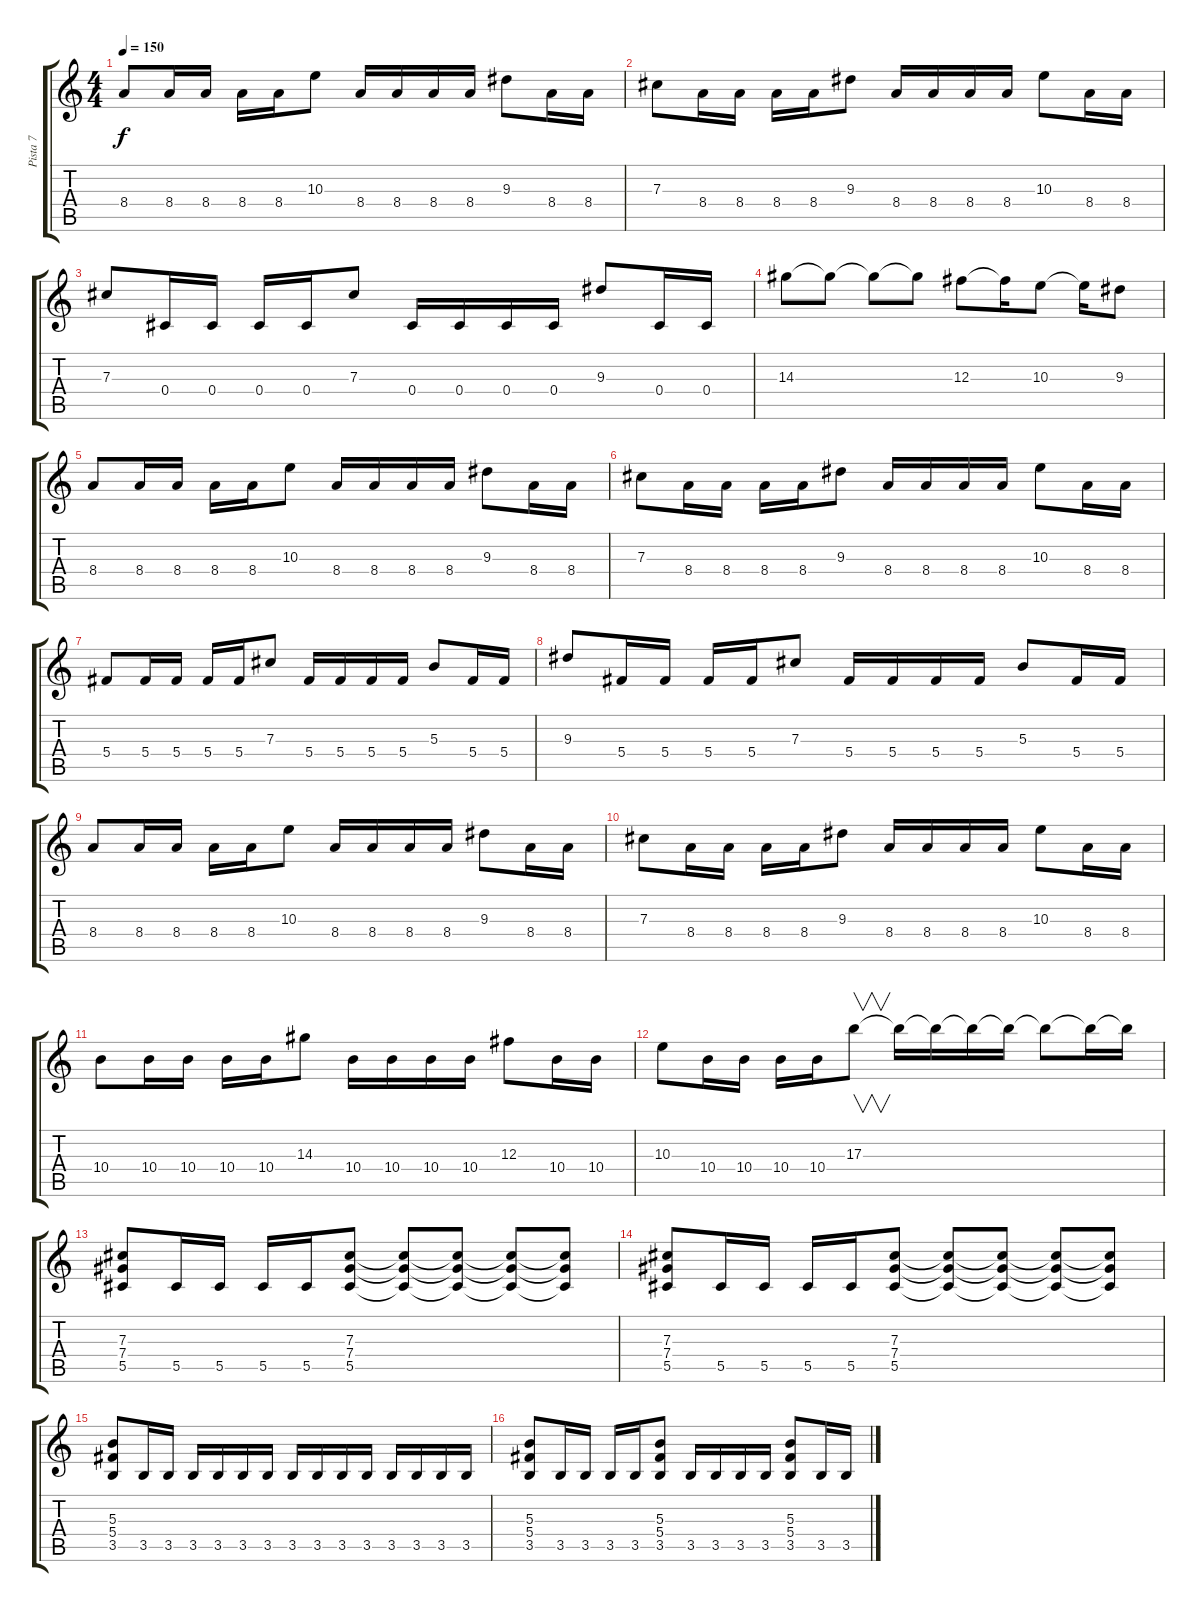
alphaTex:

\track ("Pista 7" "Pista 7") {instrument distortionguitar}
\staff {score tabs}
\tuning (Eb4 Bb3 Gb3 Db3 Ab2 Eb2) {hide}
\ts (4 4)
\tempo 150
\clef g2
\ks c
8.4.8{dy f} 8.4.16 8.4.16 8.4.16 8.4.16 10.3.8 8.4.16 8.4.16 8.4.16 8.4.16 9.3.8 8.4.16 8.4.16 |
7.3.8 8.4.16 8.4.16 8.4.16 8.4.16 9.3.8 8.4.16 8.4.16 8.4.16 8.4.16 10.3.8 8.4.16 8.4.16 |
7.3.8 0.4.16 0.4.16 0.4.16 0.4.16 7.3.8 0.4.16 0.4.16 0.4.16 0.4.16 9.3.8 0.4.16 0.4.16 |
14.3.8 14.3{t}.8 14.3{t}.8 14.3{t}.8 12.3.8 12.3{t}.16 10.3.8 10.3{t}.16 9.3.8 |
8.4.8 8.4.16 8.4.16 8.4.16 8.4.16 10.3.8 8.4.16 8.4.16 8.4.16 8.4.16 9.3.8 8.4.16 8.4.16 |
7.3.8 8.4.16 8.4.16 8.4.16 8.4.16 9.3.8 8.4.16 8.4.16 8.4.16 8.4.16 10.3.8 8.4.16 8.4.16 |
5.4.8 5.4.16 5.4.16 5.4.16 5.4.16 7.3.8 5.4.16 5.4.16 5.4.16 5.4.16 5.3.8 5.4.16 5.4.16 |
9.3.8 5.4.16 5.4.16 5.4.16 5.4.16 7.3.8 5.4.16 5.4.16 5.4.16 5.4.16 5.3.8 5.4.16 5.4.16 |
8.4.8 8.4.16 8.4.16 8.4.16 8.4.16 10.3.8 8.4.16 8.4.16 8.4.16 8.4.16 9.3.8 8.4.16 8.4.16 |
7.3.8 8.4.16 8.4.16 8.4.16 8.4.16 9.3.8 8.4.16 8.4.16 8.4.16 8.4.16 10.3.8 8.4.16 8.4.16 |
10.4.8 10.4.16 10.4.16 10.4.16 10.4.16 14.3.8 10.4.16 10.4.16 10.4.16 10.4.16 12.3.8 10.4.16 10.4.16 |
10.3.8 10.4.16 10.4.16 10.4.16 10.4.16 17.3.8{v} 17.3{t}.16 17.3{t}.16 17.3{t}.16 17.3{t}.16 17.3{t}.8 17.3{t}.16 17.3{t}.16 |
(7.3 7.4 5.5).8 5.5.16 5.5.16 5.5.16 5.5.16 (7.3 7.4 5.5).8 (7.3{t} 7.4{t} 5.5{t}).8 (7.3{t} 7.4{t} 5.5{t}).8 (7.3{t} 7.4{t} 5.5{t}).8 (7.3{t} 7.4{t} 5.5{t}).8 |
(7.3 7.4 5.5).8 5.5.16 5.5.16 5.5.16 5.5.16 (7.3 7.4 5.5).8 (7.3{t} 7.4{t} 5.5{t}).8 (7.3{t} 7.4{t} 5.5{t}).8 (7.3{t} 7.4{t} 5.5{t}).8 (7.3{t} 7.4{t} 5.5{t}).8 |
(5.3 5.4 3.5).8 3.5.16 3.5.16 3.5.16 3.5.16 3.5.16 3.5.16 3.5.16 3.5.16 3.5.16 3.5.16 3.5.16 3.5.16 3.5.16 3.5.16 |
(5.3 5.4 3.5).8 3.5.16 3.5.16 3.5.16 3.5.16 (5.3 5.4 3.5).8 3.5.16 3.5.16 3.5.16 3.5.16 (5.3 5.4 3.5).8 3.5.16 3.5.16
